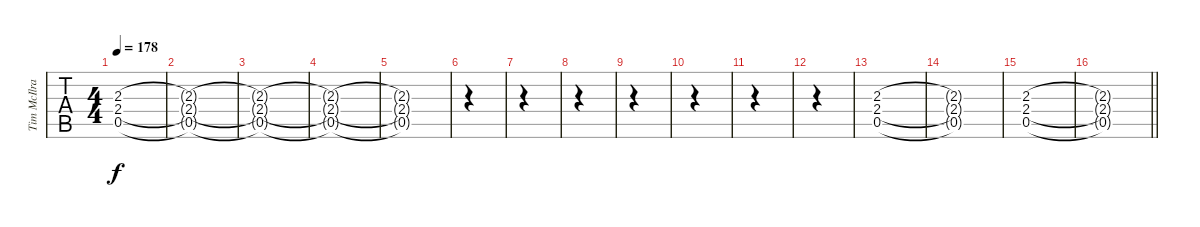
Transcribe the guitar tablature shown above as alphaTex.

\track ("Tim McIlrath - Guitar Two" "Tim McIlra") {instrument distortionguitar}
\staff {tabs}
\tuning (Eb4 Bb3 Gb3 Db3 Ab2 Eb2) {hide}
\ts (4 4)
\tempo 178
\clef g2
\ks c
(2.3{t} 2.4{t} 0.5{t}).1{dy f} |
(2.3{t} 2.4{t} 0.5{t}).1{volume 0} |
(2.3{t} 2.4{t} 0.5{t}).1 |
(2.3{t} 2.4{t} 0.5{t}).1 |
(2.3{t} 2.4{t} 0.5{t}).1 |
|
|
|
|
|
|
|
(2.3 2.4 0.5).1{volume 8 balance 5} |
(2.3{t} 2.4{t} 0.5{t}).1 |
(2.3 2.4 0.5).1{volume 16} |
\barLineRight lightlight
(2.3{t} 2.4{t} 0.5{t}).1
